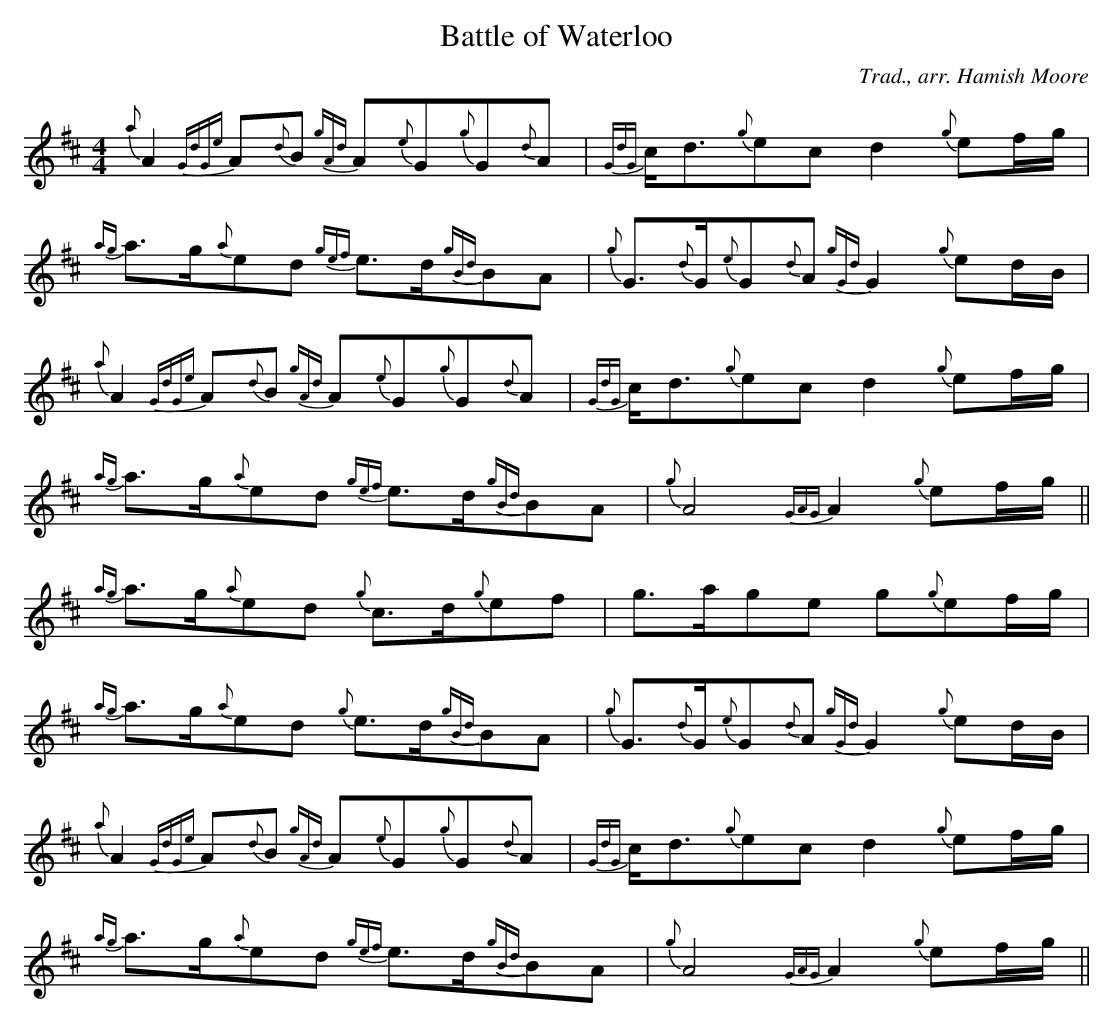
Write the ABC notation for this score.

X:1
T:Battle of Waterloo
C:Trad., arr. Hamish Moore
M:4/4
L:1/8
K:D
{a}A2{GdGe}A{d}B {gAd}A{e}G{g}G{d}A|{GdG}c<d{g}ec -d2{g}ef/g/|{ag}a>g{a}ed {gef}e>d{gBd}BA|{g}G>{d}G{e}G{d}A {gGd}G2{g}ed/B/|!
{a}A2{GdGe}A{d}B {gAd}A{e}G{g}G{d}A|{GdG}c<d{g}ec -d2{g}ef/g/|{ag}a>g{a}ed {gef}e>d{gBd}BA|{g}A4 {GAG}A2{g}ef/g/||!
{ag}a>g{a}ed {g}c>d{g}ef -|g>age -g{g}ef/g/|{ag}a>g{a}ed {g}e>d{gBd}BA|{g}G>{d}G{e}G{d}A {gGd}G2{g}ed/B/|!
{a}A2{GdGe}A{d}B {gAd}A{e}G{g}G{d}A|{GdG}c<d{g}ec -d2{g}ef/g/|{ag}a>g{a}ed {gef}e>d{gBd}BA|{g}A4 {GAG}A2{g}ef/g/||!
